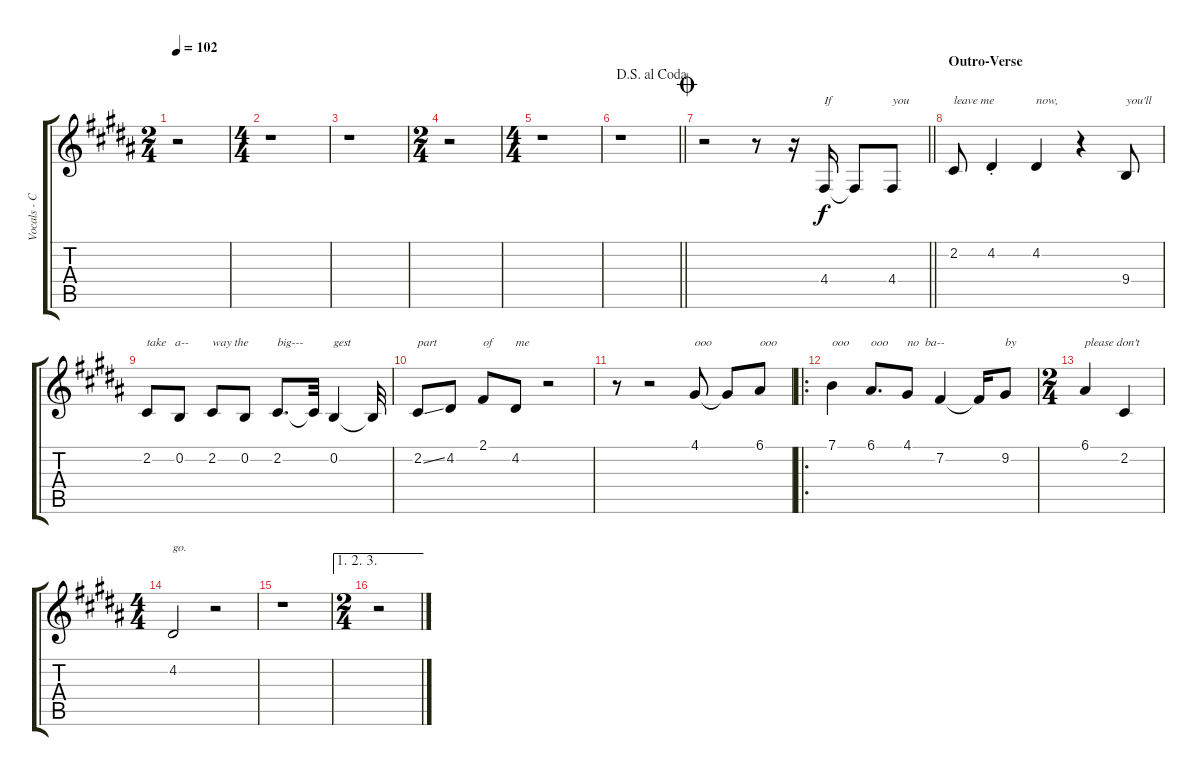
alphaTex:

\track ("Vocals - Cetera" "Vocals - C") {instrument recorder}
\staff {score tabs}
\tuning (E4 B3 G3 D3 A2 E2) {hide}
\ts (2 4)
\tempo 102
\clef g2
\ks b
r.2{dy f} |
\ts (4 4)
\ks g#minor
r.1 |
r.1 |
\ts (2 4)
r.2 |
\ts (4 4)
\ks b
r.1 |
\jump dalsegnoalcoda
\barLineRight lightlight
\ks g#minor
r.1 |
\jump coda
\barLineRight lightlight
r.2 r.8 r.16 4.4.16{txt "If"} 4.4{t}.8 4.4.8{txt "you"} |
\section ("" "Outro-Verse")
2.2.8{txt "leave me"} 4.2{st}.4 4.2.4{txt "now,"} r.4 9.4.8{txt "you'll"} |
\ks b
2.2.8{txt "take   a--"} 0.2.8 2.2.8{txt "way the"} 0.2.8 2.2.8{d txt "big---"} 2.2{t}.32 0.2.4{txt "gest"} 0.2{t}.32 |
\ks g#minor
2.2{ss}.8{txt "part"} 4.2.8 2.1.8{txt "of"} 4.2.8{txt "me"} r.2 |
\ks b
r.8 r.2 4.1.8{txt "ooo"} 4.1{t}.8 6.1.8{txt "ooo"} |
\ro
\ks g#minor
7.1.4{txt "ooo"} 6.1.8{d txt "ooo"} 4.1.8{txt "no  ba--"} 7.2.4 7.2{t}.16 9.2.8{txt "by"} |
\ts (2 4)
6.1.4{txt "please don't"} 2.2.4 |
\ts (4 4)
\ks b
4.2.2{txt "go."} r.2 |
\ks g#minor
r.1 |
\ae (1 2 3)
\ts (2 4)
r.2
